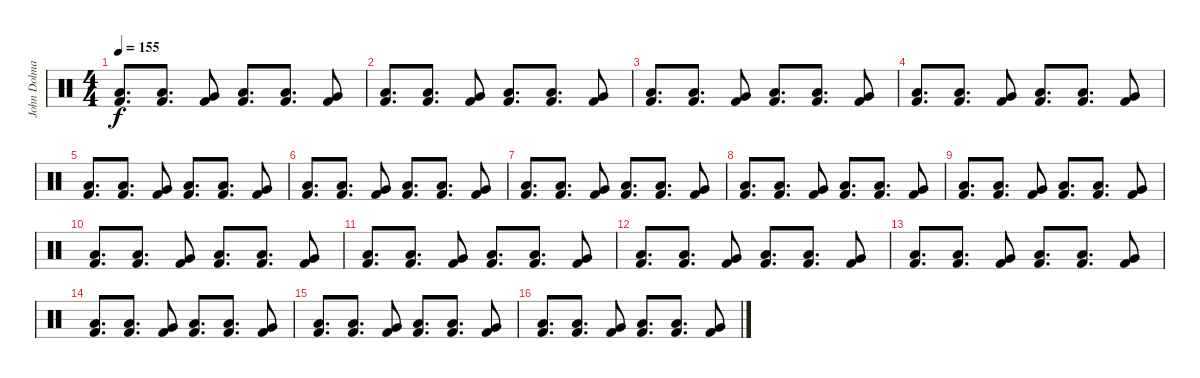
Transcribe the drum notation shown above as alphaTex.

\track ("John Dolmayan Drums" "John Dolma") {instrument percussion}
\staff {score}
\articulation defaults
\ts (4 4)
\tempo 155
\clef neutral
\ks c
("Low Tom (hit)" "Kick (hit) 2").8{d dy f} ("Low Floor Tom (hit)" "Kick (hit) 2").8{d} ("Very Low Tom (hit)" "Kick (hit) 2").8 ("Low Tom (hit)" "Kick (hit) 2").8{d} ("Low Floor Tom (hit)" "Kick (hit) 2").8{d} ("Very Low Tom (hit)" "Kick (hit) 2").8 |
("Low Tom (hit)" "Kick (hit) 2").8{d} ("Low Floor Tom (hit)" "Kick (hit) 2").8{d} ("Very Low Tom (hit)" "Kick (hit) 2").8 ("Low Tom (hit)" "Kick (hit) 2").8{d} ("Low Floor Tom (hit)" "Kick (hit) 2").8{d} ("Very Low Tom (hit)" "Kick (hit) 2").8 |
("Low Tom (hit)" "Kick (hit) 2").8{d} ("Low Floor Tom (hit)" "Kick (hit) 2").8{d} ("Very Low Tom (hit)" "Kick (hit) 2").8 ("Low Tom (hit)" "Kick (hit) 2").8{d} ("Low Floor Tom (hit)" "Kick (hit) 2").8{d} ("Very Low Tom (hit)" "Kick (hit) 2").8 |
("Low Tom (hit)" "Kick (hit) 2").8{d} ("Low Floor Tom (hit)" "Kick (hit) 2").8{d} ("Very Low Tom (hit)" "Kick (hit) 2").8 ("Low Tom (hit)" "Kick (hit) 2").8{d} ("Low Floor Tom (hit)" "Kick (hit) 2").8{d} ("Very Low Tom (hit)" "Kick (hit) 2").8 |
("Low Tom (hit)" "Kick (hit) 2").8{d} ("Low Floor Tom (hit)" "Kick (hit) 2").8{d} ("Very Low Tom (hit)" "Kick (hit) 2").8 ("Low Tom (hit)" "Kick (hit) 2").8{d} ("Low Floor Tom (hit)" "Kick (hit) 2").8{d} ("Very Low Tom (hit)" "Kick (hit) 2").8 |
("Low Tom (hit)" "Kick (hit) 2").8{d} ("Low Floor Tom (hit)" "Kick (hit) 2").8{d} ("Very Low Tom (hit)" "Kick (hit) 2").8 ("Low Tom (hit)" "Kick (hit) 2").8{d} ("Low Floor Tom (hit)" "Kick (hit) 2").8{d} ("Very Low Tom (hit)" "Kick (hit) 2").8 |
("Low Tom (hit)" "Kick (hit) 2").8{d} ("Low Floor Tom (hit)" "Kick (hit) 2").8{d} ("Very Low Tom (hit)" "Kick (hit) 2").8 ("Low Tom (hit)" "Kick (hit) 2").8{d} ("Low Floor Tom (hit)" "Kick (hit) 2").8{d} ("Very Low Tom (hit)" "Kick (hit) 2").8 |
("Low Tom (hit)" "Kick (hit) 2").8{d} ("Low Floor Tom (hit)" "Kick (hit) 2").8{d} ("Very Low Tom (hit)" "Kick (hit) 2").8 ("Low Tom (hit)" "Kick (hit) 2").8{d} ("Low Floor Tom (hit)" "Kick (hit) 2").8{d} ("Very Low Tom (hit)" "Kick (hit) 2").8 |
("Low Tom (hit)" "Kick (hit) 2").8{d} ("Low Floor Tom (hit)" "Kick (hit) 2").8{d} ("Very Low Tom (hit)" "Kick (hit) 2").8 ("Low Tom (hit)" "Kick (hit) 2").8{d} ("Low Floor Tom (hit)" "Kick (hit) 2").8{d} ("Very Low Tom (hit)" "Kick (hit) 2").8 |
("Low Tom (hit)" "Kick (hit) 2").8{d} ("Low Floor Tom (hit)" "Kick (hit) 2").8{d} ("Very Low Tom (hit)" "Kick (hit) 2").8 ("Low Tom (hit)" "Kick (hit) 2").8{d} ("Low Floor Tom (hit)" "Kick (hit) 2").8{d} ("Very Low Tom (hit)" "Kick (hit) 2").8 |
("Low Tom (hit)" "Kick (hit) 2").8{d} ("Low Floor Tom (hit)" "Kick (hit) 2").8{d} ("Very Low Tom (hit)" "Kick (hit) 2").8 ("Low Tom (hit)" "Kick (hit) 2").8{d} ("Low Floor Tom (hit)" "Kick (hit) 2").8{d} ("Very Low Tom (hit)" "Kick (hit) 2").8 |
("Low Tom (hit)" "Kick (hit) 2").8{d} ("Low Floor Tom (hit)" "Kick (hit) 2").8{d} ("Very Low Tom (hit)" "Kick (hit) 2").8 ("Low Tom (hit)" "Kick (hit) 2").8{d} ("Low Floor Tom (hit)" "Kick (hit) 2").8{d} ("Very Low Tom (hit)" "Kick (hit) 2").8 |
("Low Tom (hit)" "Kick (hit) 2").8{d} ("Low Floor Tom (hit)" "Kick (hit) 2").8{d} ("Very Low Tom (hit)" "Kick (hit) 2").8 ("Low Tom (hit)" "Kick (hit) 2").8{d} ("Low Floor Tom (hit)" "Kick (hit) 2").8{d} ("Very Low Tom (hit)" "Kick (hit) 2").8 |
("Low Tom (hit)" "Kick (hit) 2").8{d} ("Low Floor Tom (hit)" "Kick (hit) 2").8{d} ("Very Low Tom (hit)" "Kick (hit) 2").8 ("Low Tom (hit)" "Kick (hit) 2").8{d} ("Low Floor Tom (hit)" "Kick (hit) 2").8{d} ("Very Low Tom (hit)" "Kick (hit) 2").8 |
("Low Tom (hit)" "Kick (hit) 2").8{d} ("Low Floor Tom (hit)" "Kick (hit) 2").8{d} ("Very Low Tom (hit)" "Kick (hit) 2").8 ("Low Tom (hit)" "Kick (hit) 2").8{d} ("Low Floor Tom (hit)" "Kick (hit) 2").8{d} ("Very Low Tom (hit)" "Kick (hit) 2").8 |
("Low Tom (hit)" "Kick (hit) 2").8{d} ("Low Floor Tom (hit)" "Kick (hit) 2").8{d} ("Very Low Tom (hit)" "Kick (hit) 2").8 ("Low Tom (hit)" "Kick (hit) 2").8{d} ("Low Floor Tom (hit)" "Kick (hit) 2").8{d} ("Very Low Tom (hit)" "Kick (hit) 2").8
